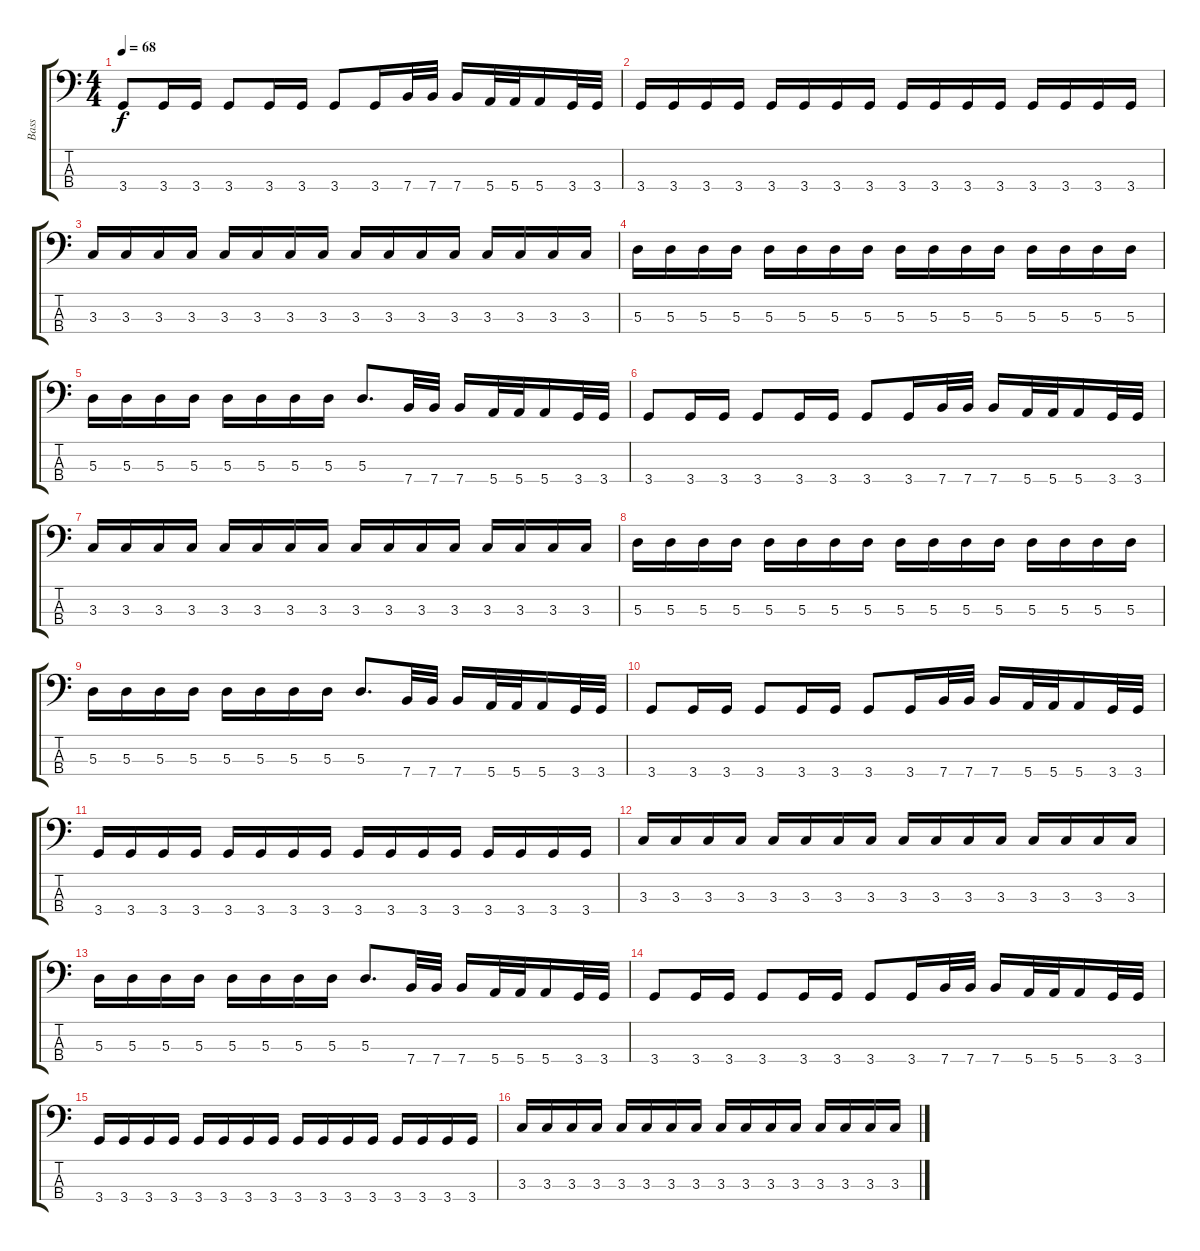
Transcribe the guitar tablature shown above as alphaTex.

\track ("Bass" "Bass") {instrument electricbassfinger}
\staff {score tabs}
\tuning (G2 D2 A1 E1) {hide}
\ts (4 4)
\tempo 68
\clef f4
\ks c
3.4.8{dy f} 3.4.16 3.4.16 3.4.8 3.4.16 3.4.16 3.4.8 3.4.16 7.4.32 7.4.32 7.4.16 5.4.32 5.4.32 5.4.16 3.4.32 3.4.32 |
3.4.16 3.4.16 3.4.16 3.4.16 3.4.16 3.4.16 3.4.16 3.4.16 3.4.16 3.4.16 3.4.16 3.4.16 3.4.16 3.4.16 3.4.16 3.4.16 |
3.3.16 3.3.16 3.3.16 3.3.16 3.3.16 3.3.16 3.3.16 3.3.16 3.3.16 3.3.16 3.3.16 3.3.16 3.3.16 3.3.16 3.3.16 3.3.16 |
5.3.16 5.3.16 5.3.16 5.3.16 5.3.16 5.3.16 5.3.16 5.3.16 5.3.16 5.3.16 5.3.16 5.3.16 5.3.16 5.3.16 5.3.16 5.3.16 |
5.3.16 5.3.16 5.3.16 5.3.16 5.3.16 5.3.16 5.3.16 5.3.16 5.3.8{d} 7.4.32 7.4.32 7.4.16 5.4.32 5.4.32 5.4.16 3.4.32 3.4.32 |
3.4.8 3.4.16 3.4.16 3.4.8 3.4.16 3.4.16 3.4.8 3.4.16 7.4.32 7.4.32 7.4.16 5.4.32 5.4.32 5.4.16 3.4.32 3.4.32 |
3.3.16 3.3.16 3.3.16 3.3.16 3.3.16 3.3.16 3.3.16 3.3.16 3.3.16 3.3.16 3.3.16 3.3.16 3.3.16 3.3.16 3.3.16 3.3.16 |
5.3.16 5.3.16 5.3.16 5.3.16 5.3.16 5.3.16 5.3.16 5.3.16 5.3.16 5.3.16 5.3.16 5.3.16 5.3.16 5.3.16 5.3.16 5.3.16 |
5.3.16 5.3.16 5.3.16 5.3.16 5.3.16 5.3.16 5.3.16 5.3.16 5.3.8{d} 7.4.32 7.4.32 7.4.16 5.4.32 5.4.32 5.4.16 3.4.32 3.4.32 |
3.4.8 3.4.16 3.4.16 3.4.8 3.4.16 3.4.16 3.4.8 3.4.16 7.4.32 7.4.32 7.4.16 5.4.32 5.4.32 5.4.16 3.4.32 3.4.32 |
3.4.16 3.4.16 3.4.16 3.4.16 3.4.16 3.4.16 3.4.16 3.4.16 3.4.16 3.4.16 3.4.16 3.4.16 3.4.16 3.4.16 3.4.16 3.4.16 |
3.3.16 3.3.16 3.3.16 3.3.16 3.3.16 3.3.16 3.3.16 3.3.16 3.3.16 3.3.16 3.3.16 3.3.16 3.3.16 3.3.16 3.3.16 3.3.16 |
5.3.16 5.3.16 5.3.16 5.3.16 5.3.16 5.3.16 5.3.16 5.3.16 5.3.8{d} 7.4.32 7.4.32 7.4.16 5.4.32 5.4.32 5.4.16 3.4.32 3.4.32 |
3.4.8 3.4.16 3.4.16 3.4.8 3.4.16 3.4.16 3.4.8 3.4.16 7.4.32 7.4.32 7.4.16 5.4.32 5.4.32 5.4.16 3.4.32 3.4.32 |
3.4.16 3.4.16 3.4.16 3.4.16 3.4.16 3.4.16 3.4.16 3.4.16 3.4.16 3.4.16 3.4.16 3.4.16 3.4.16 3.4.16 3.4.16 3.4.16 |
3.3.16 3.3.16 3.3.16 3.3.16 3.3.16 3.3.16 3.3.16 3.3.16 3.3.16 3.3.16 3.3.16 3.3.16 3.3.16 3.3.16 3.3.16 3.3.16
